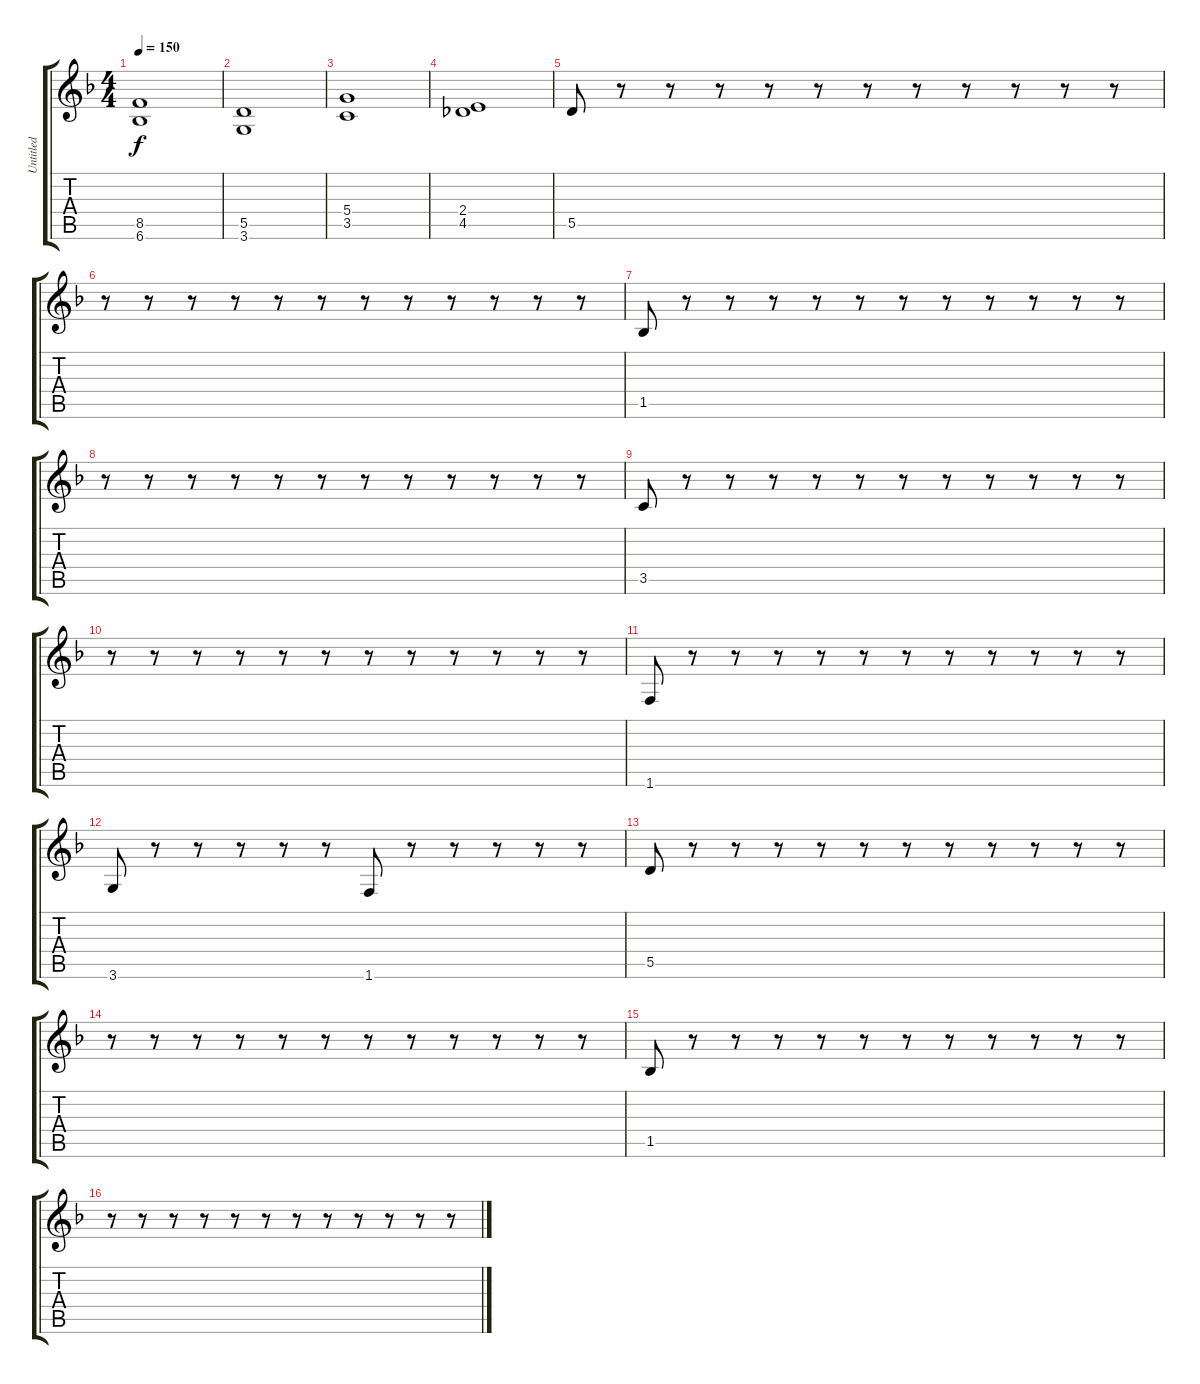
\track ("Untitled" "Untitled") {instrument distortionguitar}
\staff {score tabs}
\tuning (E4 B3 G3 D3 A2 E2) {hide}
\ts (4 4)
\tempo 150
\clef g2
\ks f
(8.5 6.6).1{dy f} |
(5.5 3.6).1 |
(5.4 3.5).1 |
(2.4 4.5).1 |
5.5.8 r.8 r.8 r.8 r.8 r.8 r.8 r.8 r.8 r.8 r.8 r.8 |
r.8 r.8 r.8 r.8 r.8 r.8 r.8 r.8 r.8 r.8 r.8 r.8 |
1.5.8 r.8 r.8 r.8 r.8 r.8 r.8 r.8 r.8 r.8 r.8 r.8 |
r.8 r.8 r.8 r.8 r.8 r.8 r.8 r.8 r.8 r.8 r.8 r.8 |
3.5.8 r.8 r.8 r.8 r.8 r.8 r.8 r.8 r.8 r.8 r.8 r.8 |
r.8 r.8 r.8 r.8 r.8 r.8 r.8 r.8 r.8 r.8 r.8 r.8 |
1.6.8 r.8 r.8 r.8 r.8 r.8 r.8 r.8 r.8 r.8 r.8 r.8 |
3.6.8 r.8 r.8 r.8 r.8 r.8 1.6.8 r.8 r.8 r.8 r.8 r.8 |
5.5.8 r.8 r.8 r.8 r.8 r.8 r.8 r.8 r.8 r.8 r.8 r.8 |
r.8 r.8 r.8 r.8 r.8 r.8 r.8 r.8 r.8 r.8 r.8 r.8 |
1.5.8 r.8 r.8 r.8 r.8 r.8 r.8 r.8 r.8 r.8 r.8 r.8 |
r.8 r.8 r.8 r.8 r.8 r.8 r.8 r.8 r.8 r.8 r.8 r.8
